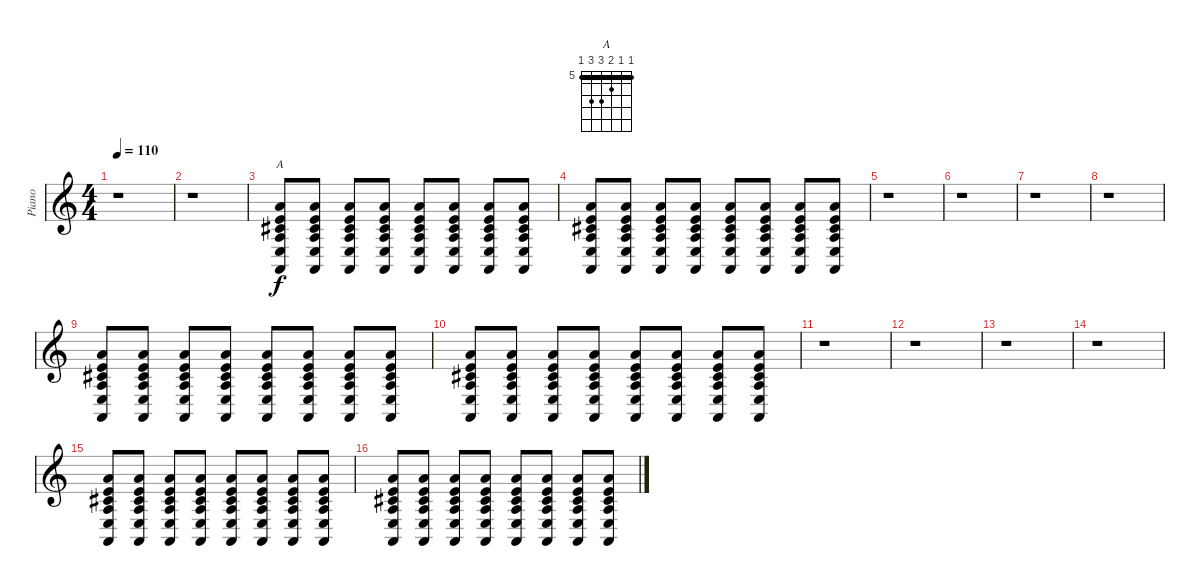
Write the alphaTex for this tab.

\track ("Piano" "Piano") {instrument acousticgrandpiano}
\staff {score}
\tuning (E4 B3 G3 D3 A2 E2) {hide}
\chord ("A" 5 5 6 7 7 5) {firstfret 5 barre 5}
\ts (4 4)
\tempo 110
\clef g2
\ks c
r.1{dy f} |
r.1 |
(5.1 5.2 6.3 7.4 7.5 5.6).8{ch "A" volume 11} (5.1 5.2 6.3 7.4 7.5 5.6).8 (5.1 5.2 6.3 7.4 7.5 5.6).8 (5.1 5.2 6.3 7.4 7.5 5.6).8 (5.1 5.2 6.3 7.4 7.5 5.6).8 (5.1 5.2 6.3 7.4 7.5 5.6).8 (5.1 5.2 6.3 7.4 7.5 5.6).8 (5.1 5.2 6.3 7.4 7.5 5.6).8 |
(5.1 5.2 6.3 7.4 7.5 5.6).8 (5.1 5.2 6.3 7.4 7.5 5.6).8 (5.1 5.2 6.3 7.4 7.5 5.6).8 (5.1 5.2 6.3 7.4 7.5 5.6).8 (5.1 5.2 6.3 7.4 7.5 5.6).8 (5.1 5.2 6.3 7.4 7.5 5.6).8 (5.1 5.2 6.3 7.4 7.5 5.6).8 (5.1 5.2 6.3 7.4 7.5 5.6).8 |
r.1 |
r.1 |
r.1 |
r.1 |
(5.1 5.2 6.3 7.4 7.5 5.6).8{volume 11} (5.1 5.2 6.3 7.4 7.5 5.6).8 (5.1 5.2 6.3 7.4 7.5 5.6).8 (5.1 5.2 6.3 7.4 7.5 5.6).8 (5.1 5.2 6.3 7.4 7.5 5.6).8 (5.1 5.2 6.3 7.4 7.5 5.6).8 (5.1 5.2 6.3 7.4 7.5 5.6).8 (5.1 5.2 6.3 7.4 7.5 5.6).8 |
(5.1 5.2 6.3 7.4 7.5 5.6).8 (5.1 5.2 6.3 7.4 7.5 5.6).8 (5.1 5.2 6.3 7.4 7.5 5.6).8 (5.1 5.2 6.3 7.4 7.5 5.6).8 (5.1 5.2 6.3 7.4 7.5 5.6).8 (5.1 5.2 6.3 7.4 7.5 5.6).8 (5.1 5.2 6.3 7.4 7.5 5.6).8 (5.1 5.2 6.3 7.4 7.5 5.6).8 |
r.1 |
r.1 |
r.1 |
r.1 |
(5.1 5.2 6.3 7.4 7.5 5.6).8{volume 11} (5.1 5.2 6.3 7.4 7.5 5.6).8 (5.1 5.2 6.3 7.4 7.5 5.6).8 (5.1 5.2 6.3 7.4 7.5 5.6).8 (5.1 5.2 6.3 7.4 7.5 5.6).8 (5.1 5.2 6.3 7.4 7.5 5.6).8 (5.1 5.2 6.3 7.4 7.5 5.6).8 (5.1 5.2 6.3 7.4 7.5 5.6).8 |
(5.1 5.2 6.3 7.4 7.5 5.6).8 (5.1 5.2 6.3 7.4 7.5 5.6).8 (5.1 5.2 6.3 7.4 7.5 5.6).8 (5.1 5.2 6.3 7.4 7.5 5.6).8 (5.1 5.2 6.3 7.4 7.5 5.6).8 (5.1 5.2 6.3 7.4 7.5 5.6).8 (5.1 5.2 6.3 7.4 7.5 5.6).8 (5.1 5.2 6.3 7.4 7.5 5.6).8
